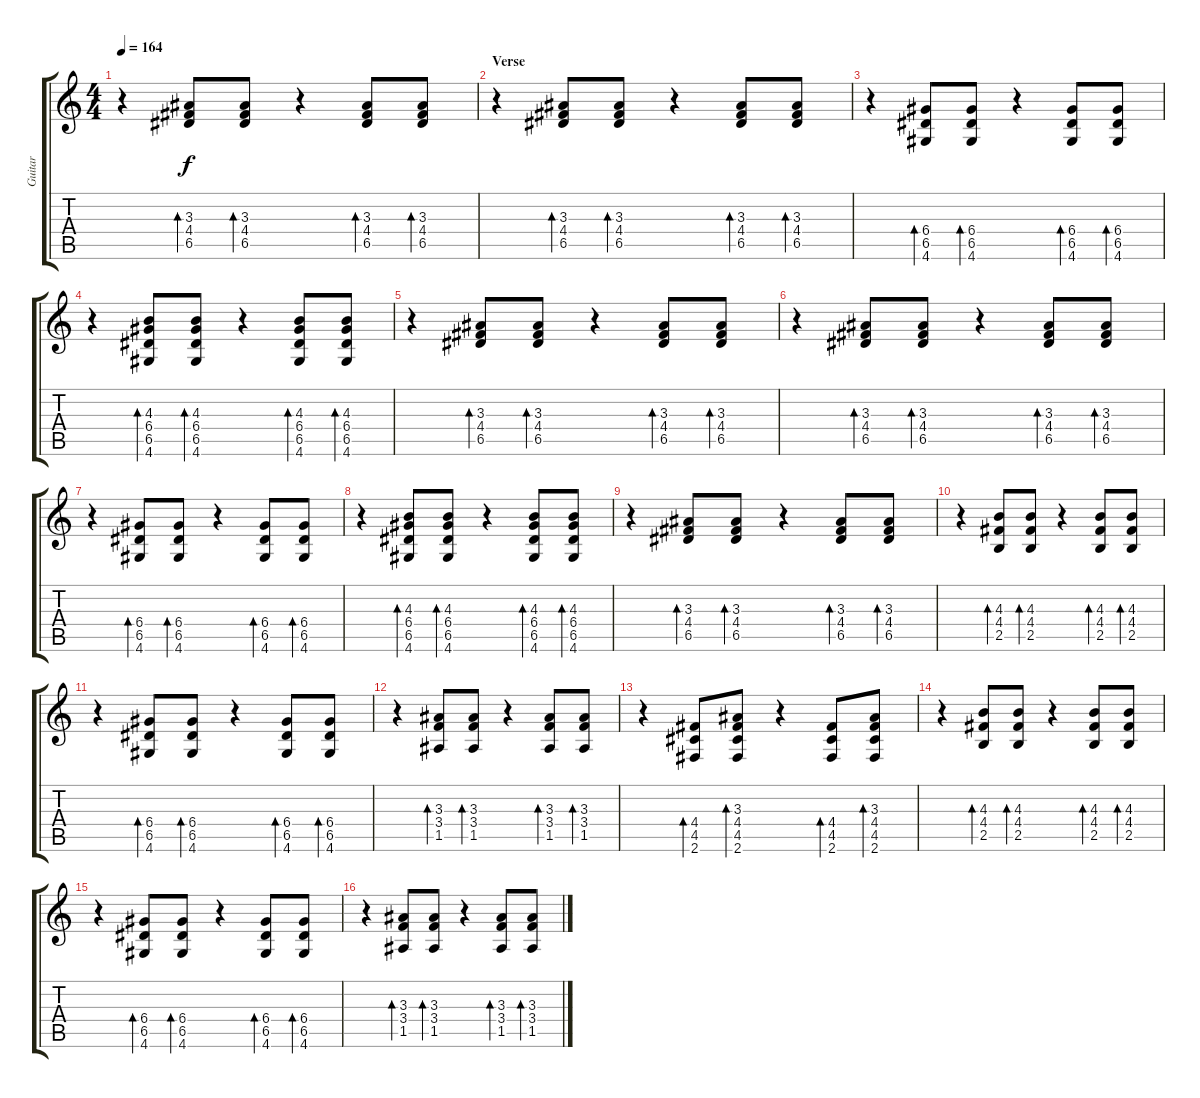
\track ("Guitar" "Guitar") {instrument electricguitarjazz}
\staff {score tabs}
\tuning (E4 B3 G3 D3 A2 E2) {hide}
\ts (4 4)
\tempo 164
\clef g2
\ks c
r.4{dy f} (3.3 4.4 6.5).8{bd 120} (3.3 4.4 6.5).8{bd 120} r.4 (3.3 4.4 6.5).8{bd 120} (3.3 4.4 6.5).8{bd 120} |
\section ("" "Verse")
r.4 (3.3 4.4 6.5).8{bd 120} (3.3 4.4 6.5).8{bd 120} r.4 (3.3 4.4 6.5).8{bd 120} (3.3 4.4 6.5).8{bd 120} |
r.4 (6.4 6.5 4.6).8{bd 120} (6.4 6.5 4.6).8{bd 120} r.4 (6.4 6.5 4.6).8{bd 120} (6.4 6.5 4.6).8{bd 120} |
r.4 (4.3 6.4 6.5 4.6).8{bd 120} (4.3 6.4 6.5 4.6).8{bd 120} r.4 (4.3 6.4 6.5 4.6).8{bd 120} (4.3 6.4 6.5 4.6).8{bd 120} |
r.4 (3.3 4.4 6.5).8{bd 120} (3.3 4.4 6.5).8{bd 120} r.4 (3.3 4.4 6.5).8{bd 120} (3.3 4.4 6.5).8{bd 120} |
r.4 (3.3 4.4 6.5).8{bd 120} (3.3 4.4 6.5).8{bd 120} r.4 (3.3 4.4 6.5).8{bd 120} (3.3 4.4 6.5).8{bd 120} |
r.4 (6.4 6.5 4.6).8{bd 120} (6.4 6.5 4.6).8{bd 120} r.4 (6.4 6.5 4.6).8{bd 120} (6.4 6.5 4.6).8{bd 120} |
r.4 (4.3 6.4 6.5 4.6).8{bd 120} (4.3 6.4 6.5 4.6).8{bd 120} r.4 (4.3 6.4 6.5 4.6).8{bd 120} (4.3 6.4 6.5 4.6).8{bd 120} |
r.4 (3.3 4.4 6.5).8{bd 120} (3.3 4.4 6.5).8{bd 120} r.4 (3.3 4.4 6.5).8{bd 120} (3.3 4.4 6.5).8{bd 120} |
r.4 (4.3 4.4 2.5).8{bd 120} (4.3 4.4 2.5).8{bd 120} r.4 (4.3 4.4 2.5).8{bd 120} (4.3 4.4 2.5).8{bd 120} |
r.4 (6.4 6.5 4.6).8{bd 120} (6.4 6.5 4.6).8{bd 120} r.4 (6.4 6.5 4.6).8{bd 120} (6.4 6.5 4.6).8{bd 120} |
r.4 (3.3 3.4 1.5).8{bd 120} (3.3 3.4 1.5).8{bd 120} r.4 (3.3 3.4 1.5).8{bd 120} (3.3 3.4 1.5).8{bd 120} |
r.4 (4.4 4.5 2.6).8{bd 120} (3.3 4.4 4.5 2.6).8{bd 120} r.4 (4.4 4.5 2.6).8{bd 120} (3.3 4.4 4.5 2.6).8{bd 120} |
r.4 (4.3 4.4 2.5).8{bd 120} (4.3 4.4 2.5).8{bd 120} r.4 (4.3 4.4 2.5).8{bd 120} (4.3 4.4 2.5).8{bd 120} |
r.4 (6.4 6.5 4.6).8{bd 120} (6.4 6.5 4.6).8{bd 120} r.4 (6.4 6.5 4.6).8{bd 120} (6.4 6.5 4.6).8{bd 120} |
r.4 (3.3 3.4 1.5).8{bd 120} (3.3 3.4 1.5).8{bd 120} r.4 (3.3 3.4 1.5).8{bd 120} (3.3 3.4 1.5).8{bd 120}
